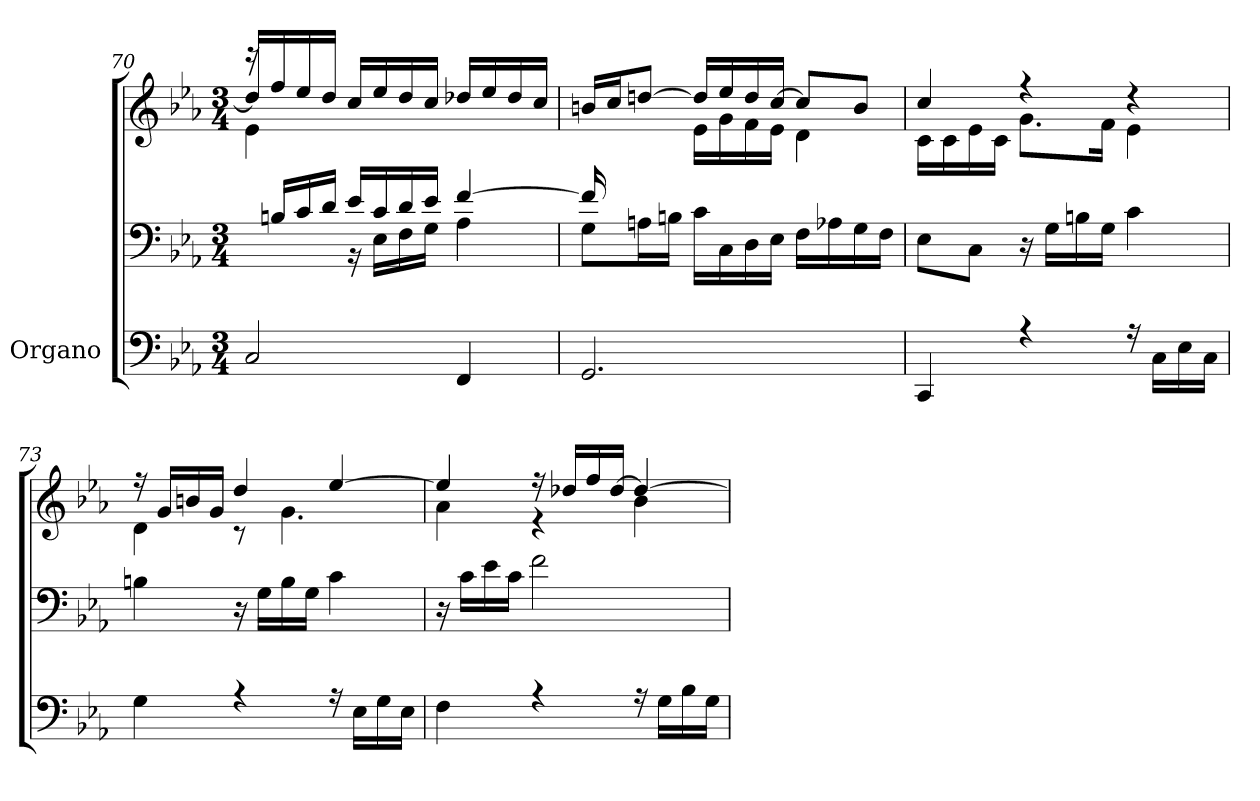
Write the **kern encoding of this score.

**kern	**kern	**kern
*part1	*part1	*part1
*staff3	*staff2	*staff1
*I"Organo	*	*
*clefF4	*clefF4	*clefG2
*k[b-e-a-]	*k[b-e-a-]	*k[b-e-a-]
*M3/4	*M3/4	*M3/4
=70	=70	=70
*^	*^	*^
*	*	*	*	*	*^
2C/	2.ryy	16ryy	4ryy	16dd/LL]	16reee	4e-\
.	.	16Bn/LL	.	16ff/	2ryy	.
.	.	16c/	.	16ee-/	.	.
.	.	16d/JJ	.	16dd/JJ	.	.
.	.	16e-/LL	16rBB	16cc/LL	.	2ryy
.	.	16c/	16E-\LL	16ee-/	.	.
.	.	16d/	16F\	16dd/	.	.
.	.	16e-/JJ	16G\JJ	16cc/JJ	.	.
4FF/	.	[4f/	4A-\	16dd-X/LL	.	.
.	.	.	.	16ee-/	8.ryy	.
.	.	.	.	16dd-/	.	.
.	.	.	.	16cc/JJ	.	.
*	*	*	*	*	*v	*v
=71	=71	=71	=71	=71	=71
2.GG/	2.ryy	16f/LL]	8G\L	16bn/LL	16ryy
.	.	2ryy	.	16cc/J	16a-\
.	.	.	16An\L	[8ddn/J	16g\
.	.	.	16Bn\JJ	.	16f\JJ
.	.	.	16c\LL	16dd/LL]	16e-\LL
.	.	.	16C\	16ee-/	16g\
.	.	.	16D\	16dd/	16f\
.	.	.	16E-\JJ	[16cc/JJ	16e-\JJ
.	.	.	16F\LL	8cc/L]	4d\
.	.	8.ryy	16A-X\	.	.
.	.	.	16G\	8b/J	.
.	.	.	16F\JJ	.	.
*	*	*v	*v	*	*
=72	=72	=72	=72	=72
4CC/	2.ryy	8E-\L	4cc/	16c\LL
.	.	.	.	16c\
.	.	8C\J	.	16e-\
.	.	.	.	16c\JJ
4r	.	16r	4r	8.g\L
.	.	16G\LL	.	.
.	.	16Bn\	.	.
.	.	16G\JJ	.	16f\Jk
16r	.	4c\	4r	4e-\
16C\LL	.	.	.	.
16E-\	.	.	.	.
16C\JJ	.	.	.	.
=73	=73	=73	=73	=73
4G\	2.ryy	4Bn\	16r	4d\
.	.	.	16g/LL	.
.	.	.	16bn/	.
.	.	.	16g/JJ	.
4r	.	16r	4dd/	8r
.	.	16G\LL	.	.
.	.	16B\	.	4.g\
.	.	16G\JJ	.	.
16r	.	4c\	[4ee-/	.
16E-\LL	.	.	.	.
16G\	.	.	.	.
16E-\JJ	.	.	.	.
=74	=74	=74	=74	=74
4F\	2.ryy	16r	4ee-/]	4a-\
.	.	16c\LL	.	.
.	.	16e-\	.	.
.	.	16c\JJ	.	.
4r	.	2f\	16r	4r
.	.	.	16dd-X/LL	.
.	.	.	16ff/	.
.	.	.	[16dd-/JJ	.
16r	.	.	4dd-/_	4b-\
16G\LL	.	.	.	.
16B-\	.	.	.	.
16G\JJ	.	.	.	.
*v	*v	*	*v	*v
=	=	=
*-	*-	*-
